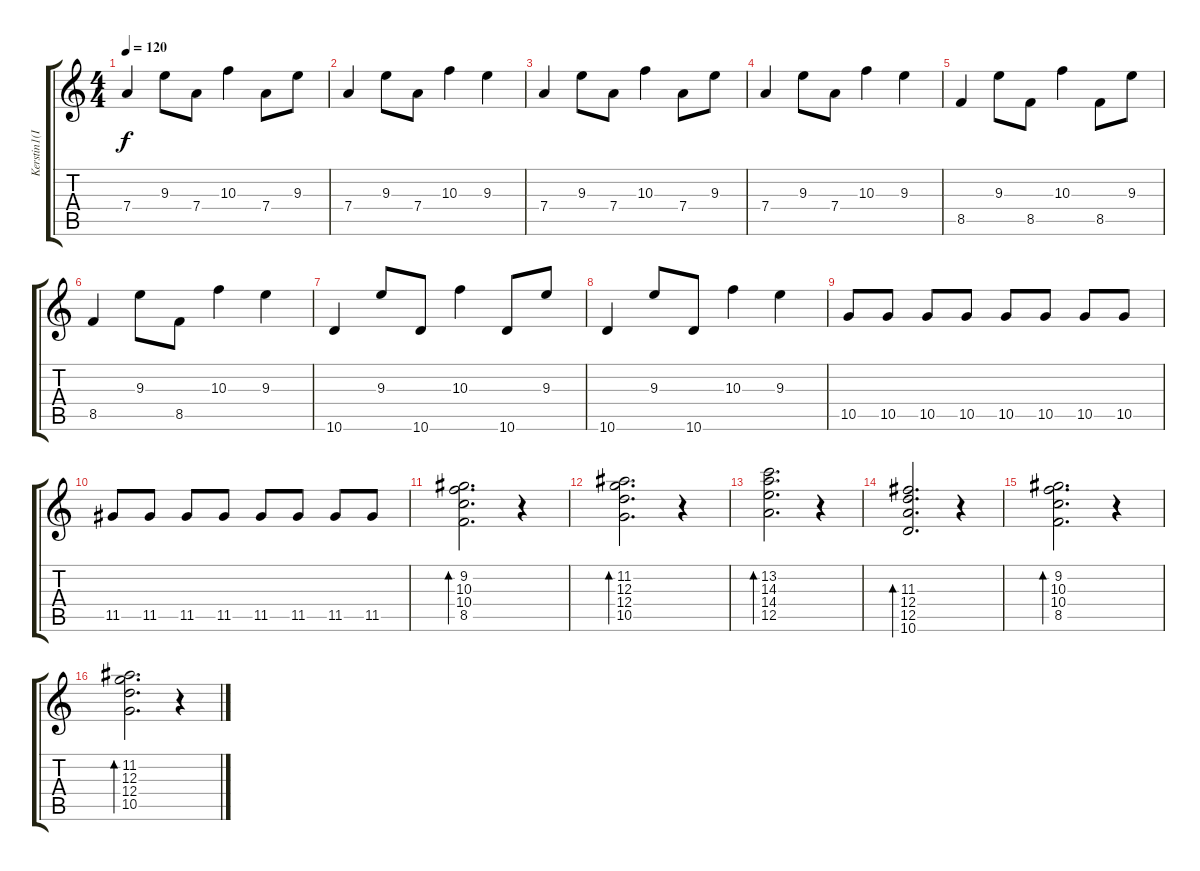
\track ("Kerstin1(Intro/Solo)" "Kerstin1(I") {instrument acousticguitarnylon}
\staff {score tabs}
\tuning (E4 B3 G3 D3 A2 E2) {hide}
\ts (4 4)
\tempo 120
\clef g2
\ks c
7.4.4{dy f} 9.3.8 7.4.8 10.3.4 7.4.8 9.3.8 |
7.4.4 9.3.8 7.4.8 10.3.4 9.3.4 |
7.4.4 9.3.8 7.4.8 10.3.4 7.4.8 9.3.8 |
7.4.4 9.3.8 7.4.8 10.3.4 9.3.4 |
8.5.4 9.3.8 8.5.8 10.3.4 8.5.8 9.3.8 |
8.5.4 9.3.8 8.5.8 10.3.4 9.3.4 |
10.6.4 9.3.8 10.6.8 10.3.4 10.6.8 9.3.8 |
10.6.4 9.3.8 10.6.8 10.3.4 9.3.4 |
10.5.8 10.5.8 10.5.8 10.5.8 10.5.8 10.5.8 10.5.8 10.5.8 |
11.5.8 11.5.8 11.5.8 11.5.8 11.5.8 11.5.8 11.5.8 11.5.8 |
(9.2 10.3 10.4 8.5).2{d bd 60} r.4 |
(11.2 12.3 12.4 10.5).2{d bd 60} r.4 |
(13.2 14.3 14.4 12.5).2{d bd 60} r.4 |
(11.3 12.4 12.5 10.6).2{d bd 60} r.4 |
(9.2 10.3 10.4 8.5).2{d bd 60} r.4 |
(11.2 12.3 12.4 10.5).2{d bd 60} r.4
